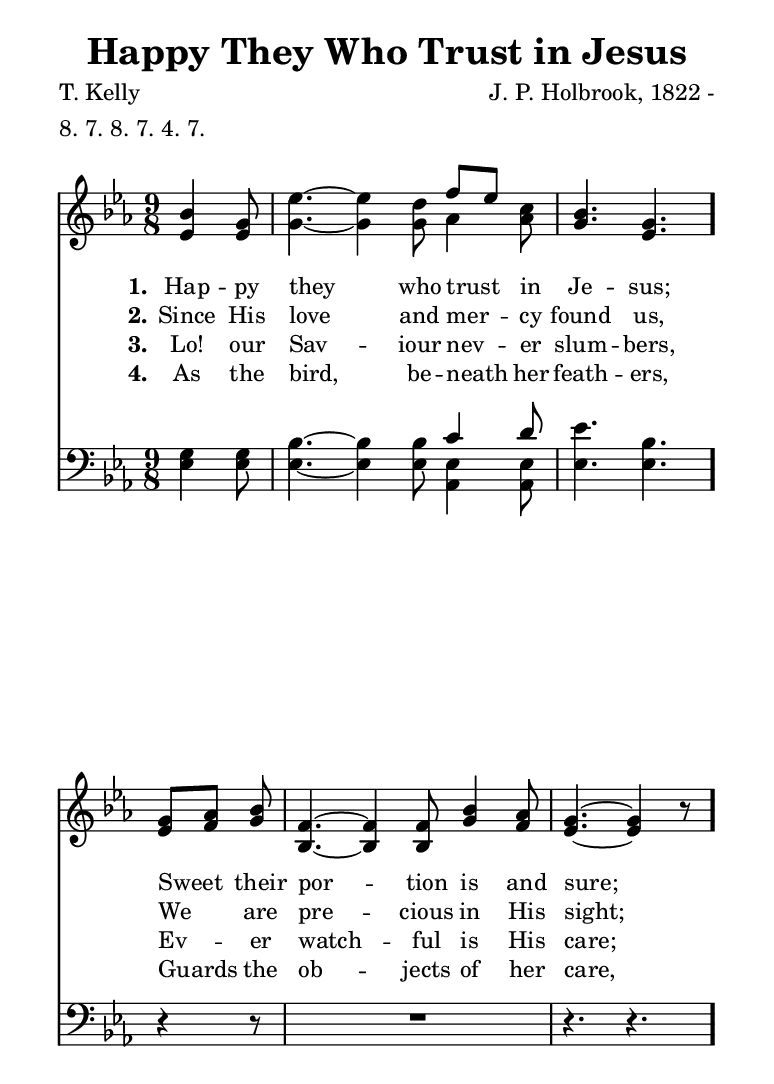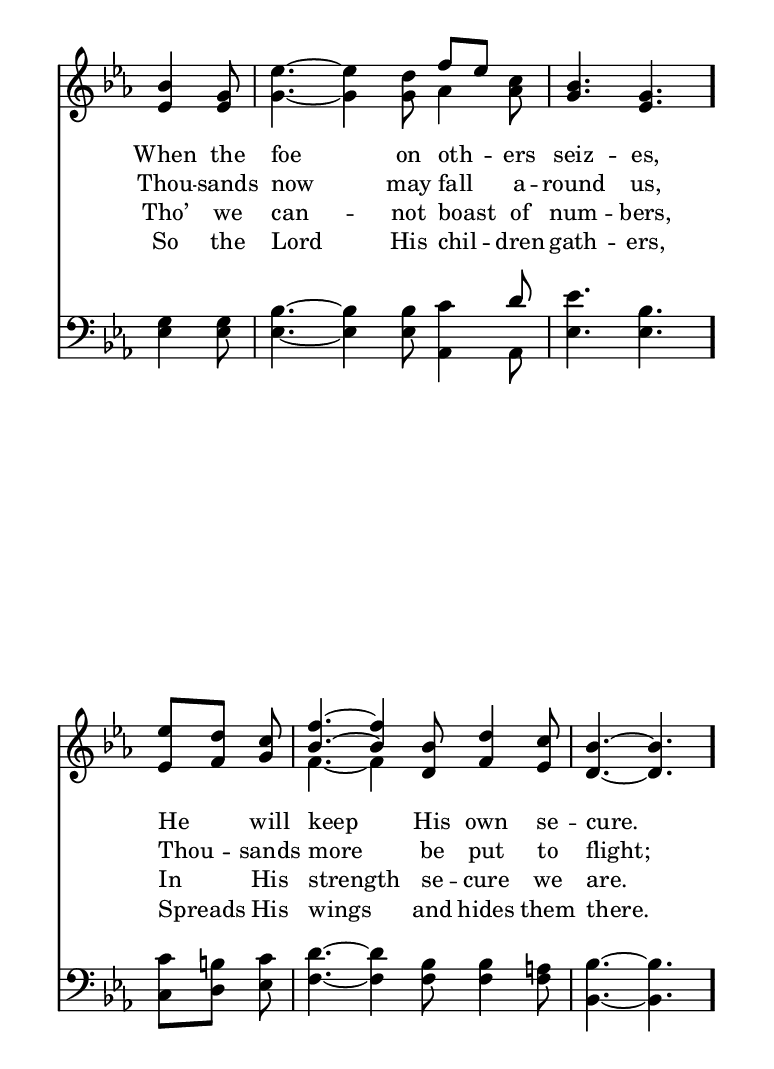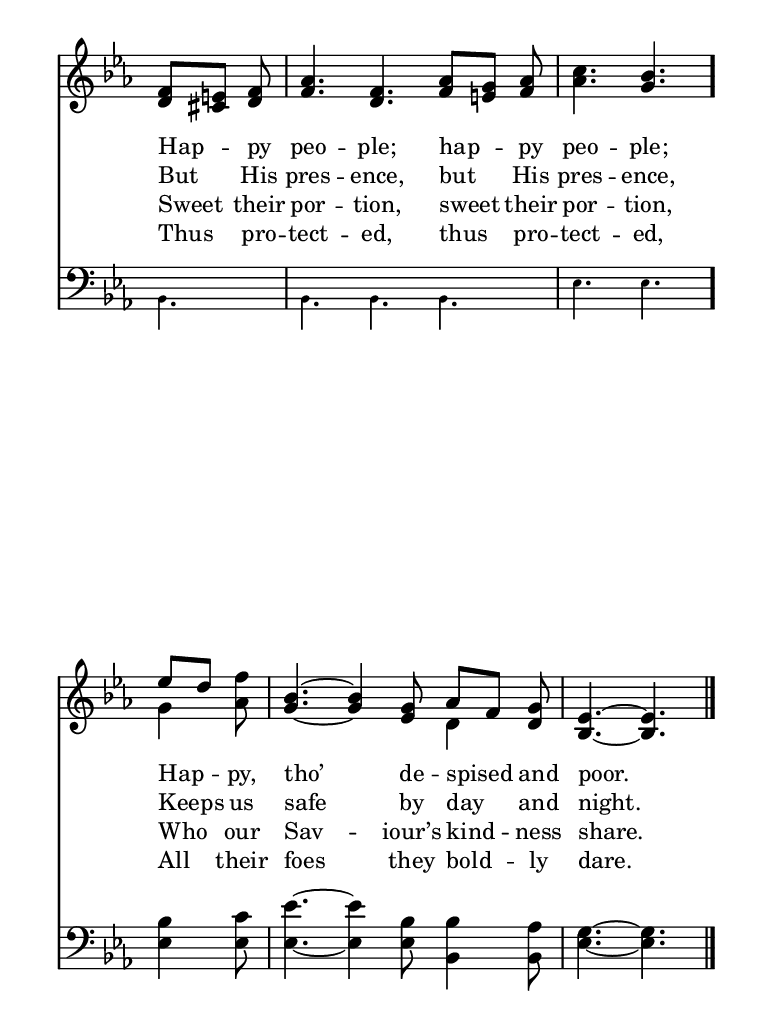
\include "common/global.ily"
\paper {
  \include "common/paper.ily"
  ragged-last-bottom = ##t
  system-system-spacing.padding = 8
}

\header{
  hymnnumber = "215"
  title = "Happy They Who Trust in Jesus"
  tunename = "Segur"
  meter = "8. 7. 8. 7. 4. 7."
  poet = "T. Kelly"
  composer = "J. P. Holbrook, 1822 -"
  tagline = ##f
}

global = {
  \include "common/overrides.ily"
  \override Staff.TimeSignature.style = #'numbered
  \time 9/8
  \override Score.MetronomeMark.transparent = ##t % hide all fermata changes too
  \tempo 4=100
  \key ees \major
  \partial 4.
  \autoBeamOff
}

notesSoprano = {
\global
\relative c'' {

  bes4 g8 | ees'4. ~ ees4 d8 f8[ ees] c | bes4. g
  g8[ aes] bes | f4. ~ f4 f8 bes4 aes8 | g4. ~ g4 r8
  bes4 g8 | ees'4. ~ ees4 d8 f8[ ees] c | bes4. g
  ees'8[ d] c | <f bes,>4. ~ <f bes,>4 bes,8 d4 c8 | bes4. ~ bes
  f8[ e] f | aes4. f aes8[ g] aes | c4. bes
  ees8[ d] f | bes,4. ~ bes4 g8 aes8[ f] g | ees4. ~ ees

  \bar "|."

}
}

notesAlto = {
\global
\relative e' {

  ees4 ees8 | g4. ~ g4 g8 aes4 aes8 | g4. ees
  ees8[ f] g | bes,4. ~ bes4 bes8 g'4 f8 | ees4. ~ ees4 r8
  ees4 ees8 | g4. ~ g4 g8 aes4 aes8 | g4. ees
  ees8[ f] g | f4. ~ f4 d8 f4 ees8 | d4. ~ d
  d8[ cis] d | f4. d f8[ e] f | aes4. g
  g4 aes8 | g4. ~ g4 ees8 d4 d8 | bes4. ~ bes

}
}

notesTenor = {
\global
\relative a {

  g4 g8 | bes4. ~ bes4 bes8 c4 d8 | ees4. bes
  r4 r8 | R1*9/8 | r4. r4.
  g4 g8 | bes4. ~ bes4 bes8 c4 d8 | ees4. bes
  c8[ b] c | d4. ~ d4 bes8 bes4 a8 | bes4. ~ bes
  { \repeat unfold 9 \skip 4 }
  bes4 c8 | ees4. ~ ees4 bes8 bes4 aes8 | g4. ~ g


}
}

notesBass = {
\global
\relative f {

  ees4 ees8 | ees4. ~ ees4 ees8 <ees aes,>4 <ees aes,>8 | ees4. ees
  r4 r8 | R1*9/8 | r4. r4.
  ees4 ees8 | ees4. ~ ees4 ees8 aes,4 aes8 | ees'4. ees
  c8[ d] ees | f4. ~ f4 f8 f4 f8 | bes,4. ~ bes
  \override NoteHead.font-size = #-4
  bes4. | bes bes bes | ees4. ees
  \override NoteHead.font-size = #0
  ees4 ees8 | ees4. ~ ees4 ees8 bes4 bes8 | ees4. ~ ees

}
}

wordsA = \lyricmode {
\set stanza = "1."

Hap -- py they who trust in Je -- sus; \bar "."
Sweet their por -- tion is and sure; \bar "."
When the foe on oth -- ers seiz -- es, \bar "."
He will keep His own se -- cure. \bar "."
Hap -- py peo -- ple; hap -- py peo -- ple; \bar "."
Hap -- py, tho’ de -- spised and poor. \bar "."

}

wordsB = \lyricmode {
\set stanza = "2."

Since His love and mer -- cy found us,
We are pre -- cious in His sight;
Thou -- sands now may fall a -- round us,
Thou -- sands more be put to flight;
But His pres -- ence, but His pres -- ence,
Keeps us safe by day and night.

}

wordsC = \lyricmode {
\set stanza = "3."

Lo! our Sav -- iour nev -- er slum -- bers,
Ev -- er watch -- ful is His care;
Tho’ we can -- not boast of num -- bers,
In His strength se -- cure we are.
Sweet their por -- tion, sweet their por -- tion,
Who our Sav -- iour’s kind -- ness share.

}

wordsD = \lyricmode {
\set stanza = "4."

As the bird, be -- neath her feath -- ers,
Guards the ob -- jects of her care,
So the Lord His chil -- dren gath -- ers,
Spreads His wings and hides them there.
Thus pro -- tect -- ed, thus pro -- tect -- ed,
All their foes they bold -- ly dare.

}

\score {
  \context ChoirStaff <<
    \context Staff = upper <<
      \set Staff.autoBeaming = ##f
      \set ChoirStaff.systemStartDelimiter = #'SystemStartBar
      \set ChoirStaff.printPartCombineTexts = ##f
      \partcombine #'(2 . 9) \notesSoprano \notesAlto
      \context NullVoice = sopranos { \voiceOne << \notesSoprano >> }
      \context NullVoice = altos { \voiceTwo << \notesAlto >> }
      \context Lyrics = one   \lyricsto sopranos \wordsA
      \context Lyrics = two   \lyricsto sopranos \wordsB
      \context Lyrics = three \lyricsto sopranos \wordsC
      \context Lyrics = four  \lyricsto sopranos \wordsD
    >>
    \context Staff = men <<
      \set Staff.autoBeaming = ##f
      \clef bass
      \set ChoirStaff.printPartCombineTexts = ##f
      \partcombine #'(2 . 9) \notesTenor \notesBass
      \context NullVoice = tenors { \voiceOne << \notesTenor >> }
      \context NullVoice = basses { \voiceTwo << \notesBass >> }
    >>
  >>
  \layout {
    \include "common/layout.ily"
  }
  \midi{
    \include "common/midi.ily"
  }
}

\version "2.19.49"  % necessary for upgrading to future LilyPond versions.

% vi:set et ts=2 sw=2 ai nocindent syntax=lilypond:
